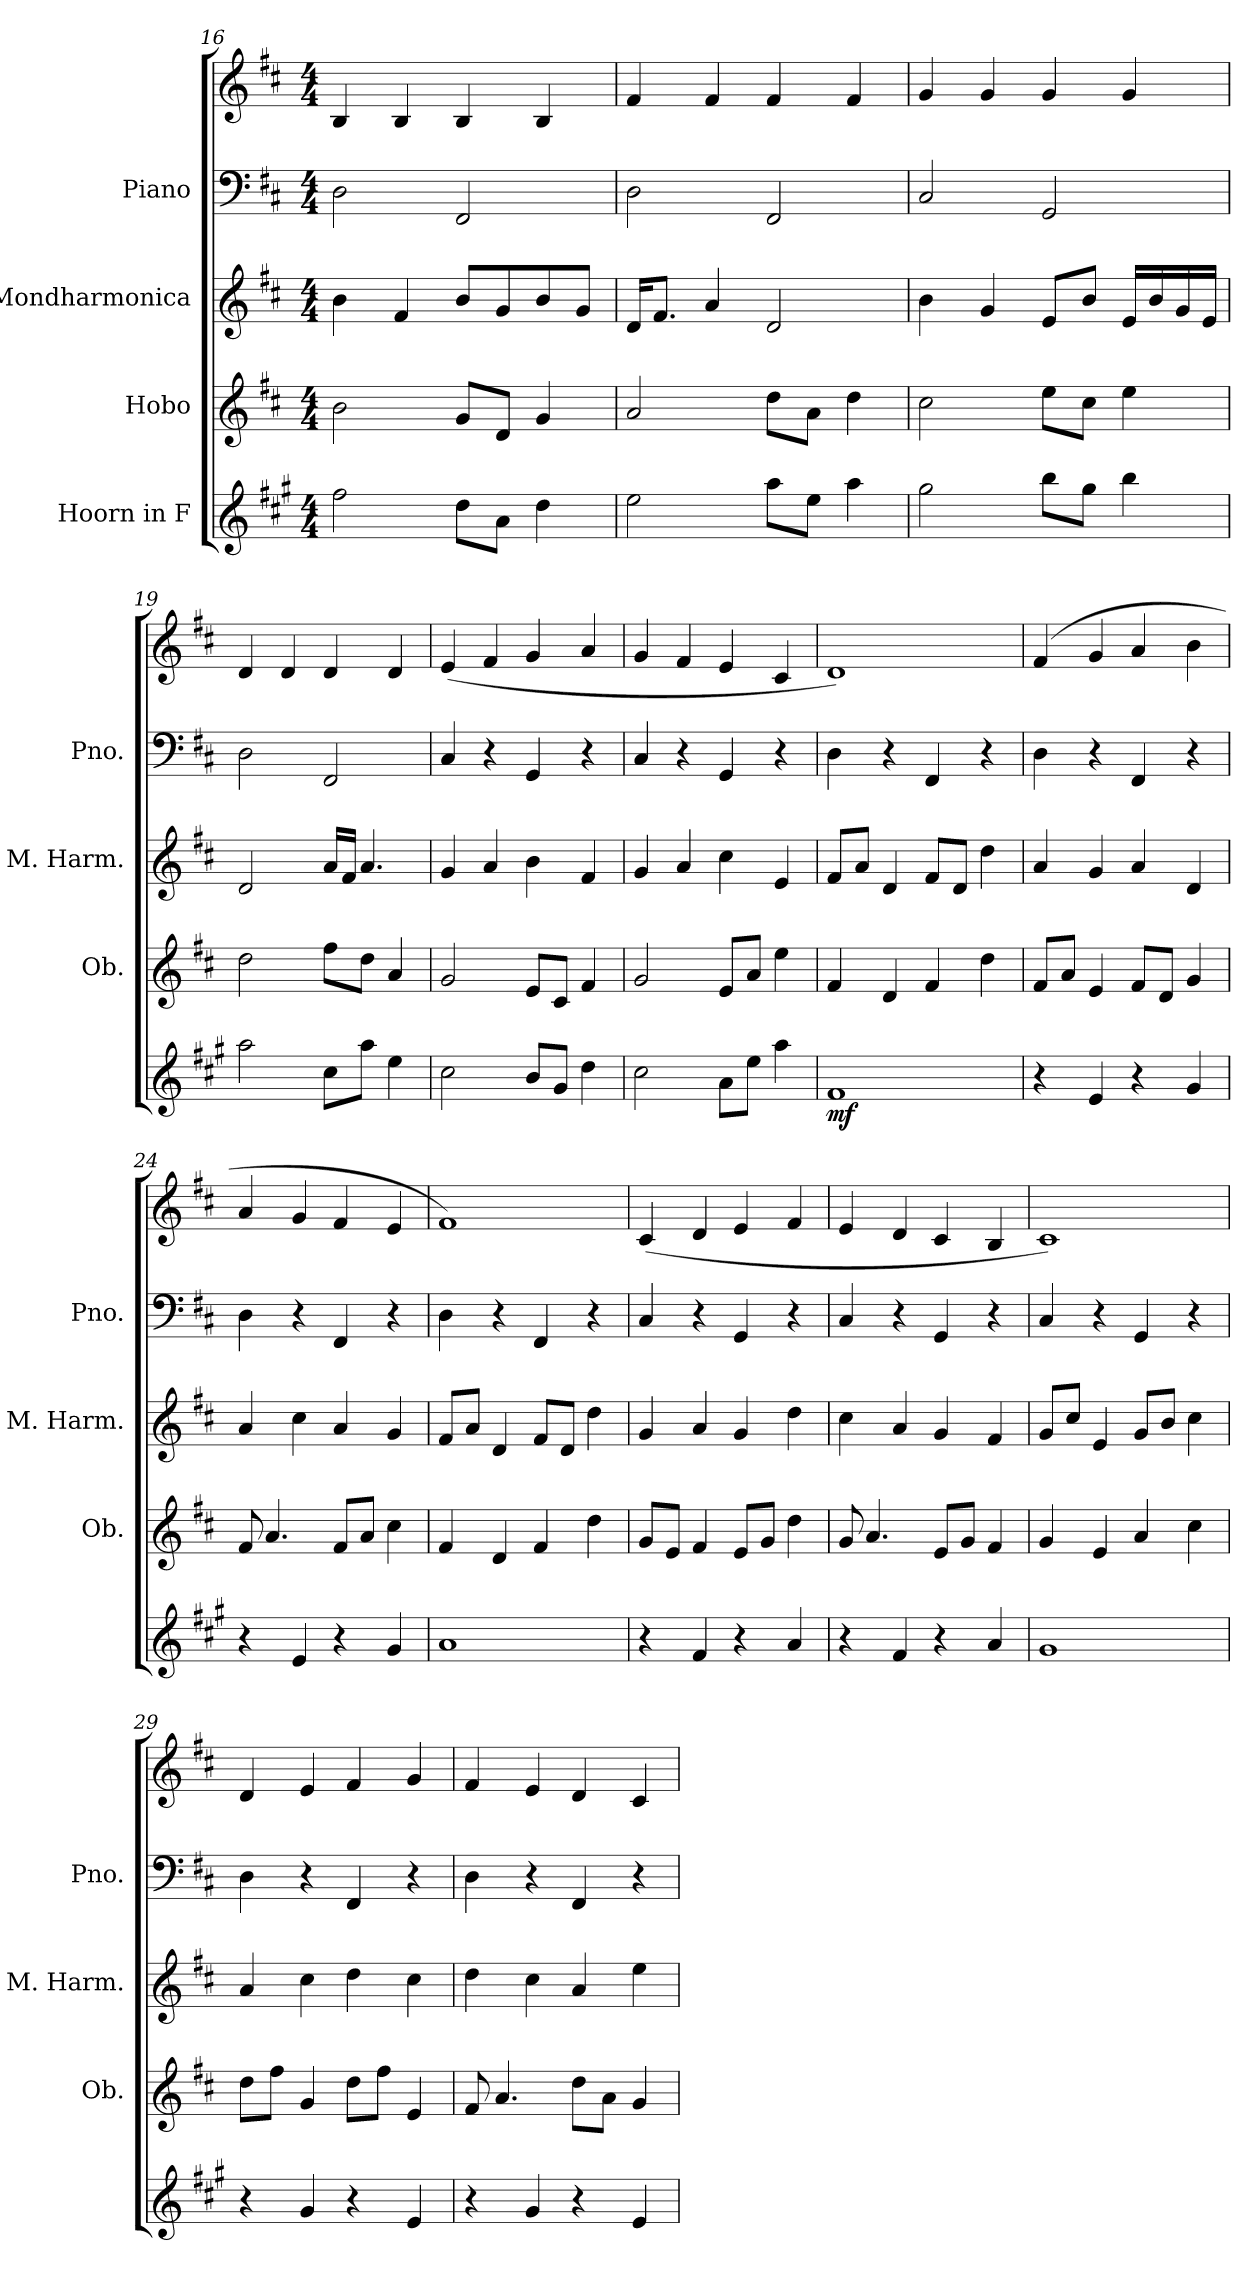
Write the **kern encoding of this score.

**kern	**dynam	**kern	**kern	**kern	**kern
*part4	*part4	*part3	*part2	*part1	*part1
*staff5	*staff5	*staff4	*staff3	*staff2	*staff1
*I"Hoorn in F	*	*I"Hobo	*I"Mondharmonica	*I"Piano	*
*	*	*I'Ob.	*I'M. Harm.	*I'Pno.	*
*clefG2	*	*clefG2	*clefG2	*clefF4	*clefG2
*ITrd4c7	*	*	*	*	*
*k[f#c#]	*	*k[f#c#]	*k[f#c#]	*k[f#c#]	*k[f#c#]
*M4/4	*	*M4/4	*M4/4	*M4/4	*M4/4
=16	=16	=16	=16	=16	=16
2b\	.	2b\	4b\	2D\	4B/
.	.	.	4f#/	.	4B/
8g\L	.	8g/L	8b/L	2FF#/	4B/
8d\J	.	8d/J	8g/	.	.
4g\	.	4g/	8b/	.	4B/
.	.	.	8g/J	.	.
=17	=17	=17	=17	=17	=17
2a\	.	2a/	16d/KL	2D\	4f#/
.	.	.	8.f#/J	.	.
.	.	.	4a/	.	4f#/
8dd\L	.	8dd\L	2d/	2FF#/	4f#/
8a\J	.	8a\J	.	.	.
4dd\	.	4dd\	.	.	4f#/
=18	=18	=18	=18	=18	=18
2cc#\	.	2cc#\	4b\	2C#/	4g/
.	.	.	4g/	.	4g/
8ee\L	.	8ee\L	8e/L	2GG/	4g/
8cc#\J	.	8cc#\J	8b/J	.	.
4ee\	.	4ee\	16e/LL	.	4g/
.	.	.	16b/	.	.
.	.	.	16g/	.	.
.	.	.	16e/JJ	.	.
=19	=19	=19	=19	=19	=19
2dd\	.	2dd\	2d/	2D\	4d/
.	.	.	.	.	4d/
8f#\L	.	8ff#\L	16a/LL	2FF#/	4d/
.	.	.	16f#/JJ	.	.
8dd\J	.	8dd\J	4.a/	.	.
4a\	.	4a/	.	.	4d/
!!LO:PB:g=z
=20	=20	=20	=20	=20	=20
2f#\	.	2g/	4g/	4C#/	(4e/
.	.	.	4a/	4r	4f#/
8e/L	.	8e/L	4b\	4GG/	4g/
8c#/J	.	8c#/J	.	.	.
4g\	.	4f#/	4f#/	4r	4a/
=21	=21	=21	=21	=21	=21
2f#\	.	2g/	4g/	4C#/	4g/
.	.	.	4a/	4r	4f#/
8d\L	.	8e/L	4cc#\	4GG/	4e/
8a\J	.	8a/J	.	.	.
4dd\	.	4ee\	4e/	4r	4c#/
=22	=22	=22	=22	=22	=22
!	!LO:DY:b	!	!	!	!
1B	mf	4f#/	8f#/L	4D\	1d)
.	.	.	8a/J	.	.
.	.	4d/	4d/	4r	.
.	.	4f#/	8f#/L	4FF#/	.
.	.	.	8d/J	.	.
.	.	4dd\	4dd\	4r	.
=23	=23	=23	=23	=23	=23
4r	.	8f#/L	4a/	4D\	(4f#/
.	.	8a/J	.	.	.
4A/	.	4e/	4g/	4r	4g/
4r	.	8f#/L	4a/	4FF#/	4a/
.	.	8d/J	.	.	.
4c#/	.	4g/	4d/	4r	4b\
=24	=24	=24	=24	=24	=24
4r	.	8f#/	4a/	4D\	4a/
.	.	4.a/	.	.	.
4A/	.	.	4cc#\	4r	4g/
4r	.	8f#/L	4a/	4FF#/	4f#/
.	.	8a/J	.	.	.
4c#/	.	4cc#\	4g/	4r	4e/
=25	=25	=25	=25	=25	=25
1d	.	4f#/	8f#/L	4D\	1f#)
.	.	.	8a/J	.	.
.	.	4d/	4d/	4r	.
.	.	4f#/	8f#/L	4FF#/	.
.	.	.	8d/J	.	.
.	.	4dd\	4dd\	4r	.
!!LO:LB:g=z
=26	=26	=26	=26	=26	=26
4r	.	8g/L	4g/	4C#/	(4c#/
.	.	8e/J	.	.	.
4B/	.	4f#/	4a/	4r	4d/
4r	.	8e/L	4g/	4GG/	4e/
.	.	8g/J	.	.	.
4d/	.	4dd\	4dd\	4r	4f#/
=27	=27	=27	=27	=27	=27
4r	.	8g/	4cc#\	4C#/	4e/
.	.	4.a/	.	.	.
4B/	.	.	4a/	4r	4d/
4r	.	8e/L	4g/	4GG/	4c#/
.	.	8g/J	.	.	.
4d/	.	4f#/	4f#/	4r	4B/
=28	=28	=28	=28	=28	=28
1c#	.	4g/	8g/L	4C#/	1c#)
.	.	.	8cc#/J	.	.
.	.	4e/	4e/	4r	.
.	.	4a/	8g/L	4GG/	.
.	.	.	8b/J	.	.
.	.	4cc#\	4cc#\	4r	.
=29	=29	=29	=29	=29	=29
4r	.	8dd\L	4a/	4D\	4d/
.	.	8ff#\J	.	.	.
4c#/	.	4g/	4cc#\	4r	4e/
4r	.	8dd\L	4dd\	4FF#/	4f#/
.	.	8ff#\J	.	.	.
4A/	.	4e/	4cc#\	4r	4g/
=30	=30	=30	=30	=30	=30
4r	.	8f#/	4dd\	4D\	4f#/
.	.	4.a/	.	.	.
4c#/	.	.	4cc#\	4r	4e/
4r	.	8dd\L	4a/	4FF#/	4d/
.	.	8a\J	.	.	.
4A/	.	4g/	4ee\	4r	4c#/
=	=	=	=	=	=
*-	*-	*-	*-	*-	*-
